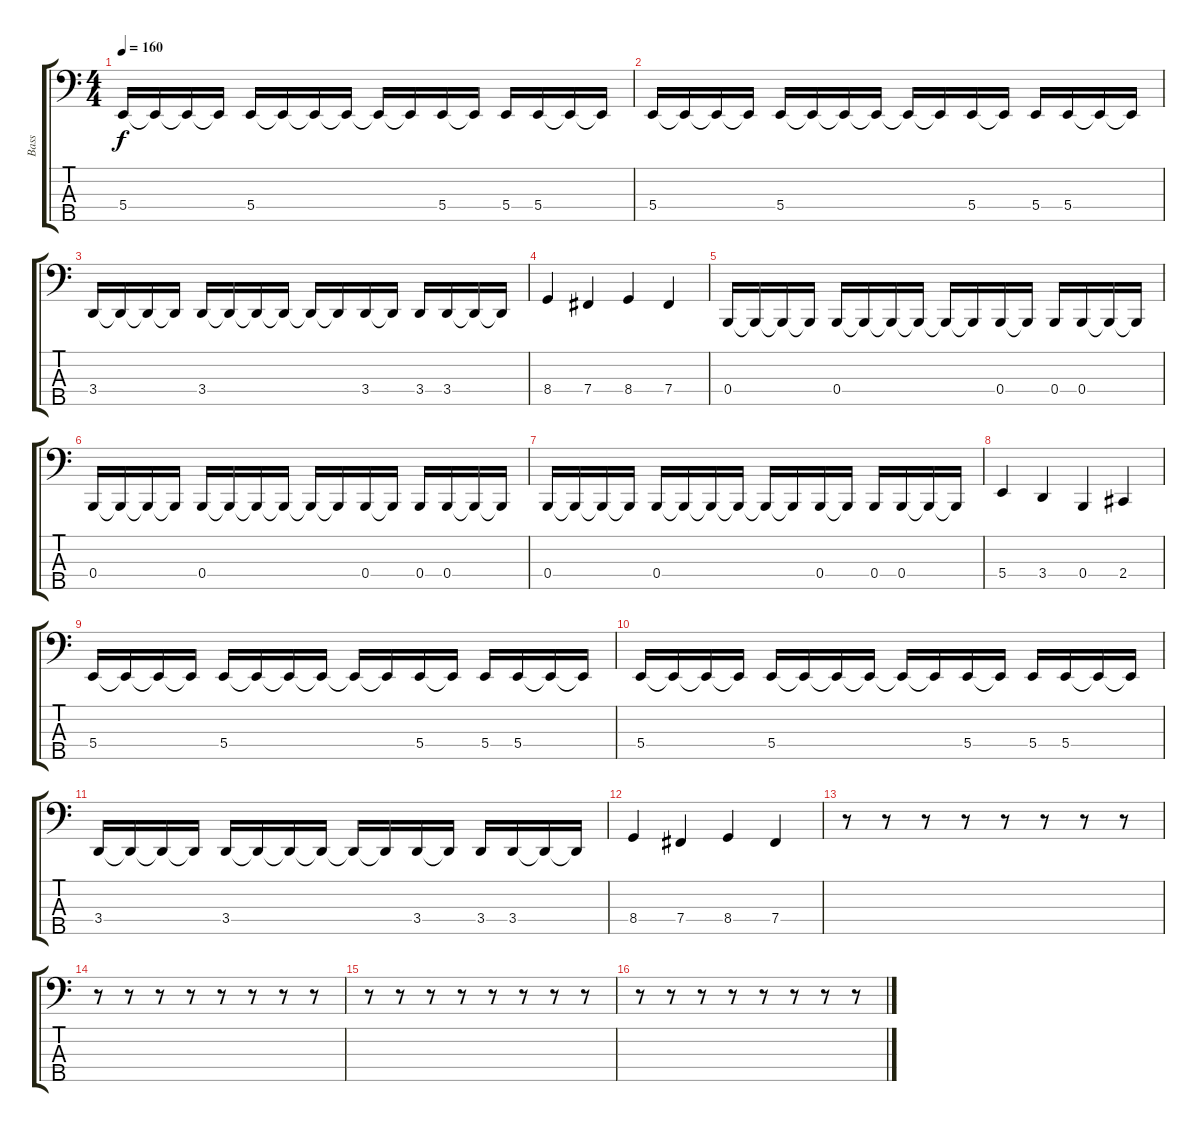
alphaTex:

\track ("Bass" "Bass") {instrument slapbass1}
\staff {score tabs}
\tuning (F2 C2 G1 B0 G0) {hide}
\ts (4 4)
\tempo 160
\clef f4
\ks c
5.4.16{dy f} 5.4{t}.16 5.4{t}.16 5.4{t}.16 5.4.16 5.4{t}.16 5.4{t}.16 5.4{t}.16 5.4{t}.16 5.4{t}.16 5.4.16 5.4{t}.16 5.4.16 5.4.16 5.4{t}.16 5.4{t}.16 |
5.4.16 5.4{t}.16 5.4{t}.16 5.4{t}.16 5.4.16 5.4{t}.16 5.4{t}.16 5.4{t}.16 5.4{t}.16 5.4{t}.16 5.4.16 5.4{t}.16 5.4.16 5.4.16 5.4{t}.16 5.4{t}.16 |
3.4.16 3.4{t}.16 3.4{t}.16 3.4{t}.16 3.4.16 3.4{t}.16 3.4{t}.16 3.4{t}.16 3.4{t}.16 3.4{t}.16 3.4.16 3.4{t}.16 3.4.16 3.4.16 3.4{t}.16 3.4{t}.16 |
8.4.4 7.4.4 8.4.4 7.4.4 |
0.4.16 0.4{t}.16 0.4{t}.16 0.4{t}.16 0.4.16 0.4{t}.16 0.4{t}.16 0.4{t}.16 0.4{t}.16 0.4{t}.16 0.4.16 0.4{t}.16 0.4.16 0.4.16 0.4{t}.16 0.4{t}.16 |
0.4.16 0.4{t}.16 0.4{t}.16 0.4{t}.16 0.4.16 0.4{t}.16 0.4{t}.16 0.4{t}.16 0.4{t}.16 0.4{t}.16 0.4.16 0.4{t}.16 0.4.16 0.4.16 0.4{t}.16 0.4{t}.16 |
0.4.16 0.4{t}.16 0.4{t}.16 0.4{t}.16 0.4.16 0.4{t}.16 0.4{t}.16 0.4{t}.16 0.4{t}.16 0.4{t}.16 0.4.16 0.4{t}.16 0.4.16 0.4.16 0.4{t}.16 0.4{t}.16 |
5.4.4 3.4.4 0.4.4 2.4.4 |
5.4.16 5.4{t}.16 5.4{t}.16 5.4{t}.16 5.4.16 5.4{t}.16 5.4{t}.16 5.4{t}.16 5.4{t}.16 5.4{t}.16 5.4.16 5.4{t}.16 5.4.16 5.4.16 5.4{t}.16 5.4{t}.16 |
5.4.16 5.4{t}.16 5.4{t}.16 5.4{t}.16 5.4.16 5.4{t}.16 5.4{t}.16 5.4{t}.16 5.4{t}.16 5.4{t}.16 5.4.16 5.4{t}.16 5.4.16 5.4.16 5.4{t}.16 5.4{t}.16 |
3.4.16 3.4{t}.16 3.4{t}.16 3.4{t}.16 3.4.16 3.4{t}.16 3.4{t}.16 3.4{t}.16 3.4{t}.16 3.4{t}.16 3.4.16 3.4{t}.16 3.4.16 3.4.16 3.4{t}.16 3.4{t}.16 |
8.4.4 7.4.4 8.4.4 7.4.4 |
r.8{instrument electricbassfinger} r.8 r.8 r.8 r.8 r.8 r.8 r.8 |
r.8 r.8 r.8 r.8 r.8 r.8 r.8 r.8 |
r.8 r.8 r.8 r.8 r.8 r.8 r.8 r.8 |
r.8 r.8 r.8 r.8 r.8 r.8 r.8 r.8
